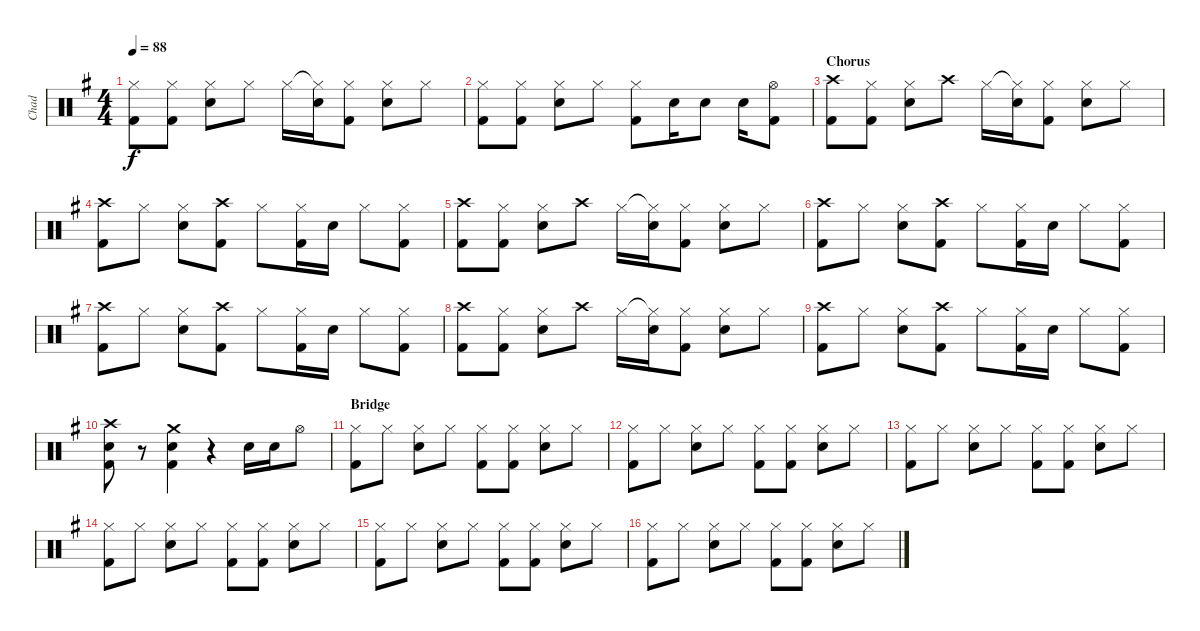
\track ("Chad" "Chad") {instrument percussion}
\staff {score}
\articulation defaults
\ts (4 4)
\tempo 88
\clef neutral
\ks g
("Hi-Hat (closed)" "Kick (hit) 2").8{dy f} ("Hi-Hat (closed)" "Kick (hit) 2").8 ("Hi-Hat (closed)" "Snare (hit) 2").8 "Hi-Hat (closed)".8 "Hi-Hat (closed)".16 ("Hi-Hat (closed)"{t} "Snare (hit) 2").16 ("Hi-Hat (closed)" "Kick (hit) 2").8 ("Hi-Hat (closed)" "Snare (hit) 2").8 "Hi-Hat (closed)".8 |
("Hi-Hat (closed)" "Kick (hit) 2").8 ("Hi-Hat (closed)" "Kick (hit) 2").8 ("Hi-Hat (closed)" "Snare (hit) 2").8 "Hi-Hat (closed)".8 ("Hi-Hat (closed)" "Kick (hit) 2").8 "Snare (hit) 2".16 "Snare (hit) 2".8 "Snare (hit) 2".16 ("Hi-Hat (open)" "Kick (hit) 2").8 |
\section ("" "Chorus")
("Crash high (hit)" "Kick (hit) 2").8 ("Hi-Hat (closed)" "Kick (hit) 2").8 ("Hi-Hat (closed)" "Snare (hit) 2").8 "Crash high (hit)".8 "Hi-Hat (closed)".16 ("Hi-Hat (closed)"{t} "Snare (hit) 2").16 ("Hi-Hat (closed)" "Kick (hit) 2").8 ("Hi-Hat (closed)" "Snare (hit) 2").8 "Hi-Hat (closed)".8 |
("Crash high (hit)" "Kick (hit) 2").8 "Hi-Hat (closed)".8 ("Hi-Hat (closed)" "Snare (hit) 2").8 ("Crash high (hit)" "Kick (hit) 2").8 "Hi-Hat (closed)".8 ("Hi-Hat (closed)" "Kick (hit) 2").16 "Snare (hit) 2".16 "Hi-Hat (closed)".8 ("Hi-Hat (closed)" "Kick (hit) 2").8 |
("Crash high (hit)" "Kick (hit) 2").8 ("Hi-Hat (closed)" "Kick (hit) 2").8 ("Hi-Hat (closed)" "Snare (hit) 2").8 "Crash high (hit)".8 "Hi-Hat (closed)".16 ("Hi-Hat (closed)"{t} "Snare (hit) 2").16 ("Hi-Hat (closed)" "Kick (hit) 2").8 ("Hi-Hat (closed)" "Snare (hit) 2").8 "Hi-Hat (closed)".8 |
("Crash high (hit)" "Kick (hit) 2").8 "Hi-Hat (closed)".8 ("Hi-Hat (closed)" "Snare (hit) 2").8 ("Crash high (hit)" "Kick (hit) 2").8 "Hi-Hat (closed)".8 ("Hi-Hat (closed)" "Kick (hit) 2").16 "Snare (hit) 2".16 "Hi-Hat (closed)".8 ("Hi-Hat (closed)" "Kick (hit) 2").8 |
("Crash high (hit)" "Kick (hit) 2").8 "Hi-Hat (closed)".8 ("Hi-Hat (closed)" "Snare (hit) 2").8 ("Crash high (hit)" "Kick (hit) 2").8 "Hi-Hat (closed)".8 ("Hi-Hat (closed)" "Kick (hit) 2").16 "Snare (hit) 2".16 "Hi-Hat (closed)".8 ("Hi-Hat (closed)" "Kick (hit) 2").8 |
("Crash high (hit)" "Kick (hit) 2").8 ("Hi-Hat (closed)" "Kick (hit) 2").8 ("Hi-Hat (closed)" "Snare (hit) 2").8 "Crash high (hit)".8 "Hi-Hat (closed)".16 ("Hi-Hat (closed)"{t} "Snare (hit) 2").16 ("Hi-Hat (closed)" "Kick (hit) 2").8 ("Hi-Hat (closed)" "Snare (hit) 2").8 "Hi-Hat (closed)".8 |
("Crash high (hit)" "Kick (hit) 2").8 "Hi-Hat (closed)".8 ("Hi-Hat (closed)" "Snare (hit) 2").8 ("Crash high (hit)" "Kick (hit) 2").8 "Hi-Hat (closed)".8 ("Hi-Hat (closed)" "Kick (hit) 2").16 "Snare (hit) 2".16 "Hi-Hat (closed)".8 ("Hi-Hat (closed)" "Kick (hit) 2").8 |
("Crash high (hit)" "Snare (hit) 2" "Kick (hit) 2").8 r.8 ("Crash medium (hit)" "Snare (hit) 2" "Kick (hit) 2").4 r.4 "Snare (hit) 2".16 "Snare (hit) 2".16 "Hi-Hat (open)".8 |
\section ("" "Bridge")
("Hi-Hat (closed)" "Kick (hit) 2").8 "Hi-Hat (closed)".8 ("Hi-Hat (closed)" "Snare (hit) 2").8 "Hi-Hat (closed)".8 ("Hi-Hat (closed)" "Kick (hit) 2").8 ("Hi-Hat (closed)" "Kick (hit) 2").8 ("Hi-Hat (closed)" "Snare (hit) 2").8 "Hi-Hat (closed)".8 |
("Hi-Hat (closed)" "Kick (hit) 2").8 "Hi-Hat (closed)".8 ("Hi-Hat (closed)" "Snare (hit) 2").8 "Hi-Hat (closed)".8 ("Hi-Hat (closed)" "Kick (hit) 2").8 ("Hi-Hat (closed)" "Kick (hit) 2").8 ("Hi-Hat (closed)" "Snare (hit) 2").8 "Hi-Hat (closed)".8 |
("Hi-Hat (closed)" "Kick (hit) 2").8 "Hi-Hat (closed)".8 ("Hi-Hat (closed)" "Snare (hit) 2").8 "Hi-Hat (closed)".8 ("Hi-Hat (closed)" "Kick (hit) 2").8 ("Hi-Hat (closed)" "Kick (hit) 2").8 ("Hi-Hat (closed)" "Snare (hit) 2").8 "Hi-Hat (closed)".8 |
("Hi-Hat (closed)" "Kick (hit) 2").8 "Hi-Hat (closed)".8 ("Hi-Hat (closed)" "Snare (hit) 2").8 "Hi-Hat (closed)".8 ("Hi-Hat (closed)" "Kick (hit) 2").8 ("Hi-Hat (closed)" "Kick (hit) 2").8 ("Hi-Hat (closed)" "Snare (hit) 2").8 "Hi-Hat (closed)".8 |
("Hi-Hat (closed)" "Kick (hit) 2").8 "Hi-Hat (closed)".8 ("Hi-Hat (closed)" "Snare (hit) 2").8 "Hi-Hat (closed)".8 ("Hi-Hat (closed)" "Kick (hit) 2").8 ("Hi-Hat (closed)" "Kick (hit) 2").8 ("Hi-Hat (closed)" "Snare (hit) 2").8 "Hi-Hat (closed)".8 |
("Hi-Hat (closed)" "Kick (hit) 2").8 "Hi-Hat (closed)".8 ("Hi-Hat (closed)" "Snare (hit) 2").8 "Hi-Hat (closed)".8 ("Hi-Hat (closed)" "Kick (hit) 2").8 ("Hi-Hat (closed)" "Kick (hit) 2").8 ("Hi-Hat (closed)" "Snare (hit) 2").8 "Hi-Hat (closed)".8
